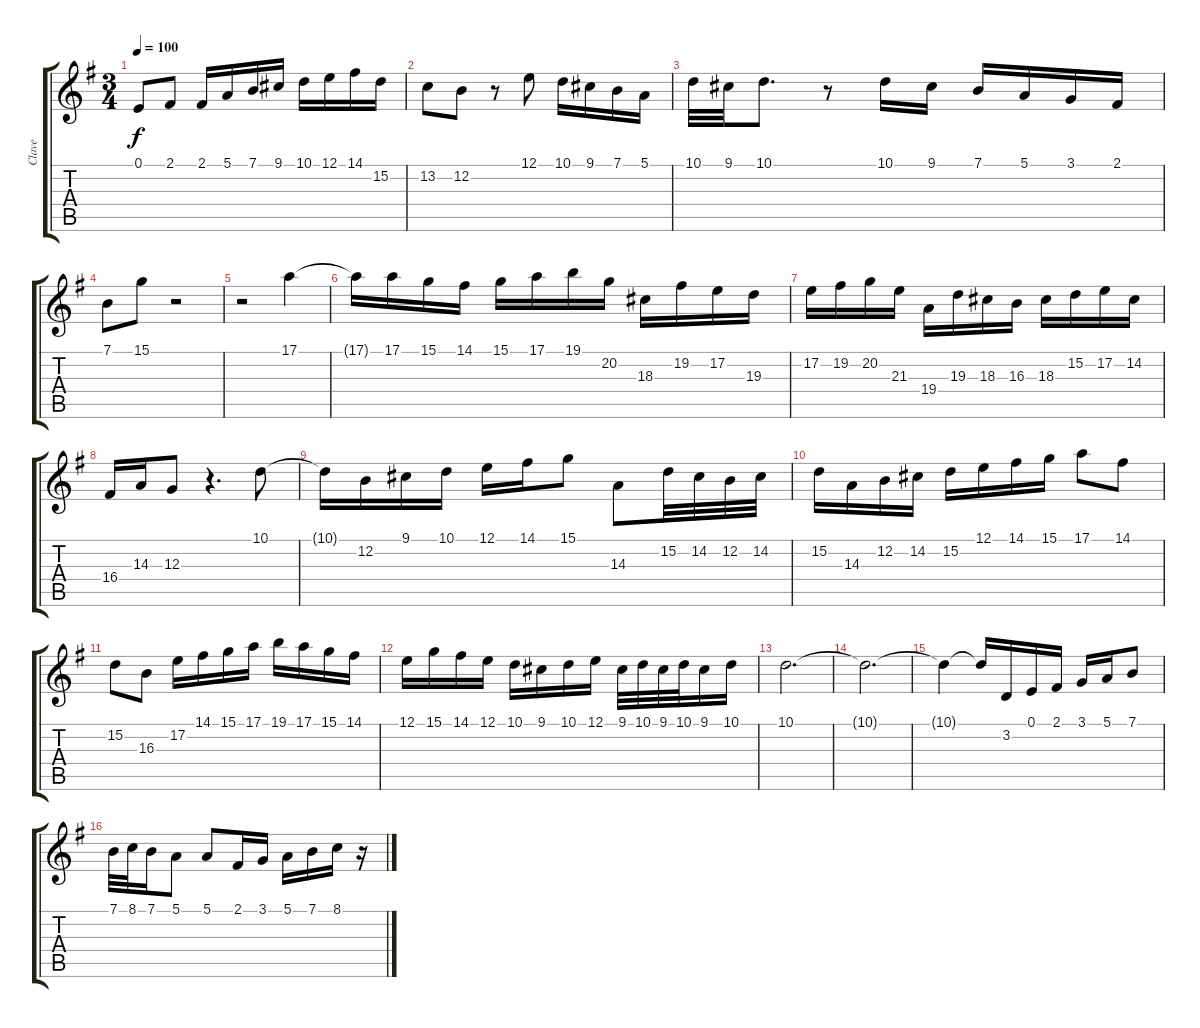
\track ("Clave" "Clave") {instrument harpsichord}
\staff {score tabs}
\tuning (E4 B3 G3 D3 A2 E2) {hide}
\ts (3 4)
\tempo 100
\clef g2
\ks g
0.1.8{dy f} 2.1.8 2.1.16 5.1.16 7.1.16 9.1.16 10.1.16 12.1.16 14.1.16 15.2.16 |
13.2.8 12.2.8 r.8 12.1.8 10.1.16 9.1.16 7.1.16 5.1.16 |
10.1.32 9.1.32 10.1.8{d} r.8 10.1.16 9.1.16 7.1.16 5.1.16 3.1.16 2.1.16 |
7.1.8 15.1.8 r.2 |
r.2 17.1.4 |
17.1{t}.16 17.1.16 15.1.16 14.1.16 15.1.16 17.1.16 19.1.16 20.2.16 18.3.16 19.2.16 17.2.16 19.3.16 |
17.2.16 19.2.16 20.2.16 21.3.16 19.4.16 19.3.16 18.3.16 16.3.16 18.3.16 15.2.16 17.2.16 14.2.16 |
16.4.16 14.3.16 12.3.8 r.4{d} 10.1.8 |
10.1{t}.16 12.2.16 9.1.16 10.1.16 12.1.16 14.1.16 15.1.8 14.3.8 15.2.32 14.2.32 12.2.32 14.2.32 |
15.2.16 14.3.16 12.2.16 14.2.16 15.2.16 12.1.16 14.1.16 15.1.16 17.1.8 14.1.8 |
15.2.8 16.3.8 17.2.16 14.1.16 15.1.16 17.1.16 19.1.16 17.1.16 15.1.16 14.1.16 |
12.1.16 15.1.16 14.1.16 12.1.16 10.1.16 9.1.16 10.1.16 12.1.16 9.1.32 10.1.32 9.1.32 10.1.32 9.1.16 10.1.16 |
10.1.2{d} |
10.1{t}.2{d} |
10.1{t}.4 10.1{t}.16 3.2.16 0.1.16 2.1.16 3.1.16 5.1.16 7.1.8 |
7.1.32 8.1.32 7.1.16 5.1.8 5.1.8 2.1.16 3.1.16 5.1.16 7.1.16 8.1.16 r.16
